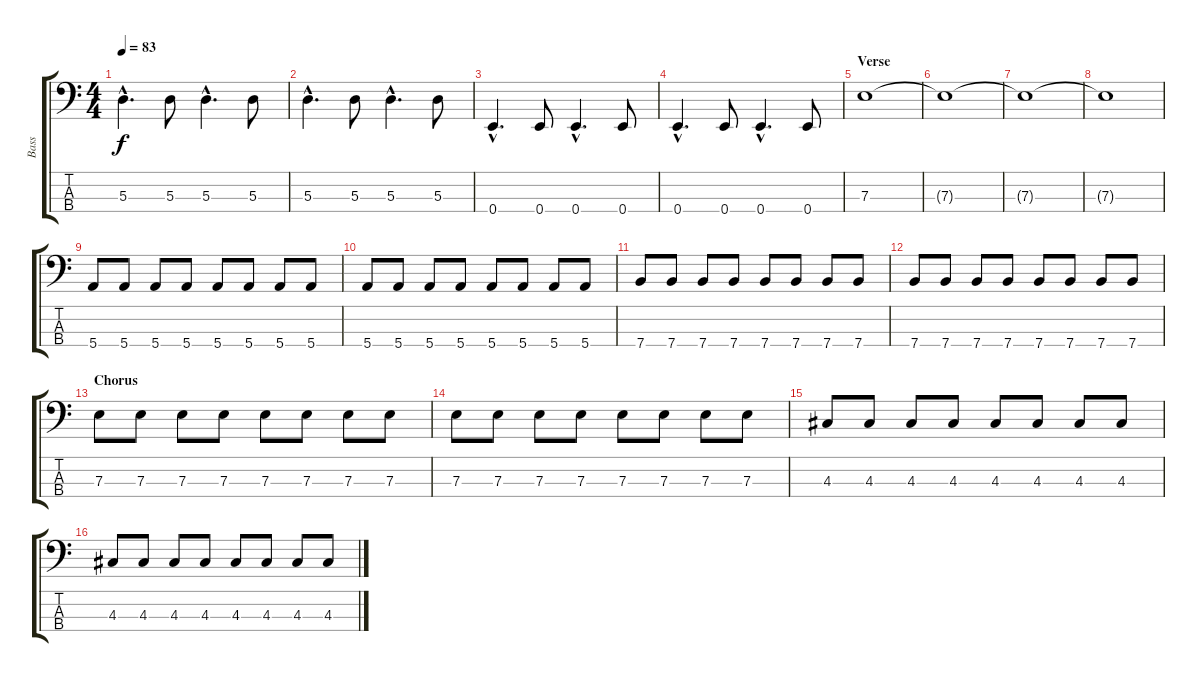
\track ("Bass" "Bass") {instrument electricbassfinger}
\staff {score tabs}
\tuning (G2 D2 A1 E1) {hide}
\ts (4 4)
\tempo 83
\clef f4
\ks c
5.3{hac}.4{d dy f} 5.3.8 5.3{hac}.4{d} 5.3.8 |
5.3{hac}.4{d} 5.3.8 5.3{hac}.4{d} 5.3.8 |
0.4{hac}.4{d} 0.4.8 0.4{hac}.4{d} 0.4.8 |
0.4{hac}.4{d} 0.4.8 0.4{hac}.4{d} 0.4.8 |
\section ("" "Verse")
7.3.1 |
7.3{t}.1 |
7.3{t}.1 |
7.3{t}.1 |
5.4.8 5.4.8 5.4.8 5.4.8 5.4.8 5.4.8 5.4.8 5.4.8 |
5.4.8 5.4.8 5.4.8 5.4.8 5.4.8 5.4.8 5.4.8 5.4.8 |
7.4.8 7.4.8 7.4.8 7.4.8 7.4.8 7.4.8 7.4.8 7.4.8 |
7.4.8 7.4.8 7.4.8 7.4.8 7.4.8 7.4.8 7.4.8 7.4.8 |
\section ("" "Chorus")
7.3.8 7.3.8 7.3.8 7.3.8 7.3.8 7.3.8 7.3.8 7.3.8 |
7.3.8 7.3.8 7.3.8 7.3.8 7.3.8 7.3.8 7.3.8 7.3.8 |
4.3.8 4.3.8 4.3.8 4.3.8 4.3.8 4.3.8 4.3.8 4.3.8 |
4.3.8 4.3.8 4.3.8 4.3.8 4.3.8 4.3.8 4.3.8 4.3.8
